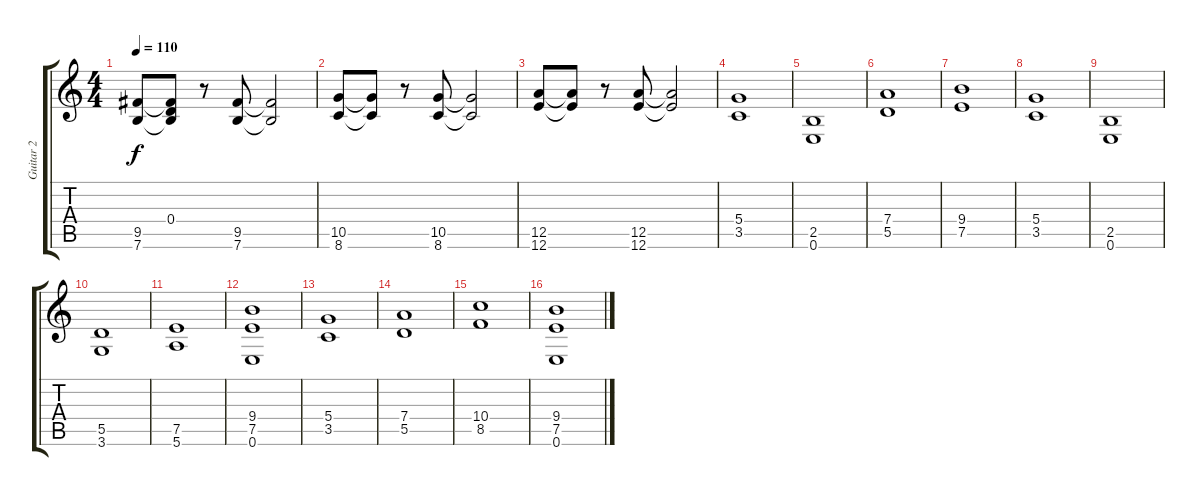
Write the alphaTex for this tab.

\track ("Guitar 2" "Guitar 2") {instrument distortionguitar}
\staff {score tabs}
\tuning (E4 B3 G3 D3 A2 E2) {hide}
\ts (4 4)
\tempo 110
\clef g2
\ks c
(9.5 7.6).8{dy f} (0.4 9.5{t} 7.6{t}).8 r.8 (9.5 7.6).8 (9.5{t} 7.6{t}).2 |
(10.5 8.6).8 (10.5{t} 8.6{t}).8 r.8 (10.5 8.6).8 (10.5{t} 8.6{t}).2 |
(12.5 12.6).8 (12.5{t} 12.6{t}).8 r.8 (12.5 12.6).8 (12.5{t} 12.6{t}).2 |
(5.4 3.5).1 |
(2.5 0.6).1 |
(7.4 5.5).1 |
(9.4 7.5).1 |
(5.4 3.5).1 |
(2.5 0.6).1 |
(5.5 3.6).1 |
(7.5 5.6).1 |
(9.4 7.5 0.6).1 |
(5.4 3.5).1 |
(7.4 5.5).1 |
(10.4 8.5).1 |
(9.4 7.5 0.6).1
